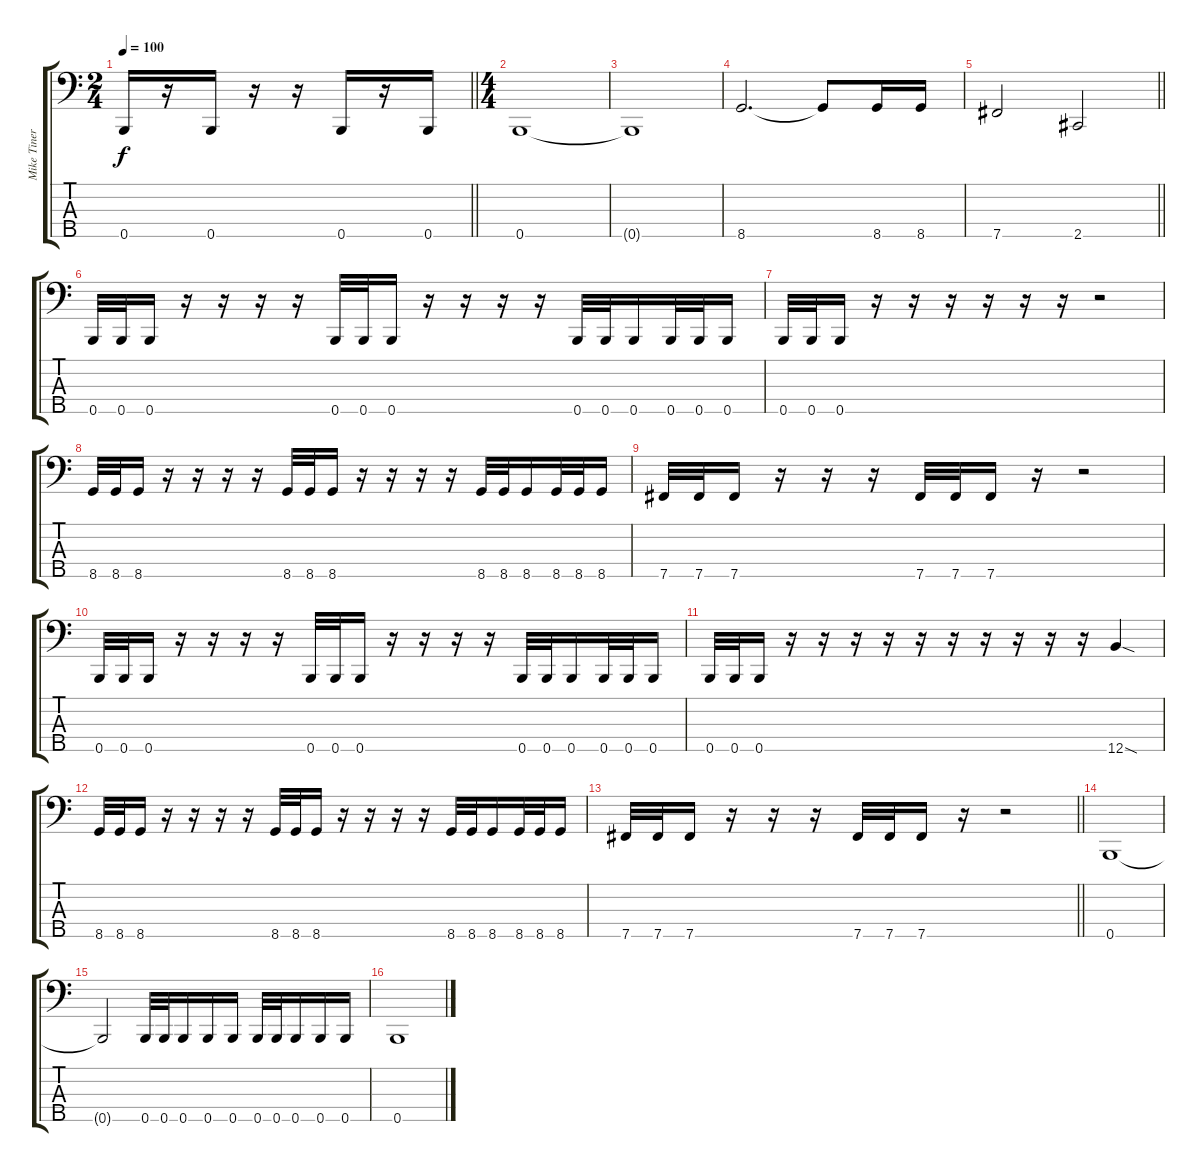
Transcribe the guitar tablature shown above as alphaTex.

\track ("Mike Tiner" "Mike Tiner") {instrument electricbassfinger}
\staff {score tabs}
\tuning (Ab2 E2 B1 Gb1 B0) {hide}
\ts (2 4)
\tempo 100
\clef f4
\barLineRight lightlight
\ks c
0.5.16{dy f} r.16 0.5.16 r.16 r.16 0.5.16 r.16 0.5.16 |
\ts (4 4)
\section ("" "")
0.5.1 |
0.5{t}.1 |
8.5.2{d} 8.5{t}.8 8.5.16 8.5.16 |
\barLineRight lightlight
7.5.2 2.5.2 |
\section ("" "")
0.5.32 0.5.32 0.5.16 r.16 r.16 r.16 r.16 0.5.32 0.5.32 0.5.16 r.16 r.16 r.16 r.16 0.5.32 0.5.32 0.5.16 0.5.32 0.5.32 0.5.16 |
0.5.32 0.5.32 0.5.16 r.16 r.16 r.16 r.16 r.16 r.16 r.2 |
8.5.32 8.5.32 8.5.16 r.16 r.16 r.16 r.16 8.5.32 8.5.32 8.5.16 r.16 r.16 r.16 r.16 8.5.32 8.5.32 8.5.16 8.5.32 8.5.32 8.5.16 |
7.5.32 7.5.32 7.5.16 r.16 r.16 r.16 7.5.32 7.5.32 7.5.16 r.16 r.2 |
0.5.32 0.5.32 0.5.16 r.16 r.16 r.16 r.16 0.5.32 0.5.32 0.5.16 r.16 r.16 r.16 r.16 0.5.32 0.5.32 0.5.16 0.5.32 0.5.32 0.5.16 |
0.5.32 0.5.32 0.5.16 r.16 r.16 r.16 r.16 r.16 r.16 r.16 r.16 r.16 r.16 12.5{sod}.4 |
8.5.32 8.5.32 8.5.16 r.16 r.16 r.16 r.16 8.5.32 8.5.32 8.5.16 r.16 r.16 r.16 r.16 8.5.32 8.5.32 8.5.16 8.5.32 8.5.32 8.5.16 |
\barLineRight lightlight
7.5.32 7.5.32 7.5.16 r.16 r.16 r.16 7.5.32 7.5.32 7.5.16 r.16 r.2 |
\section ("" "")
0.5.1 |
0.5{t}.2 0.5.32 0.5.32 0.5.16 0.5.16 0.5.16 0.5.32 0.5.32 0.5.16 0.5.16 0.5.16 |
0.5.1
